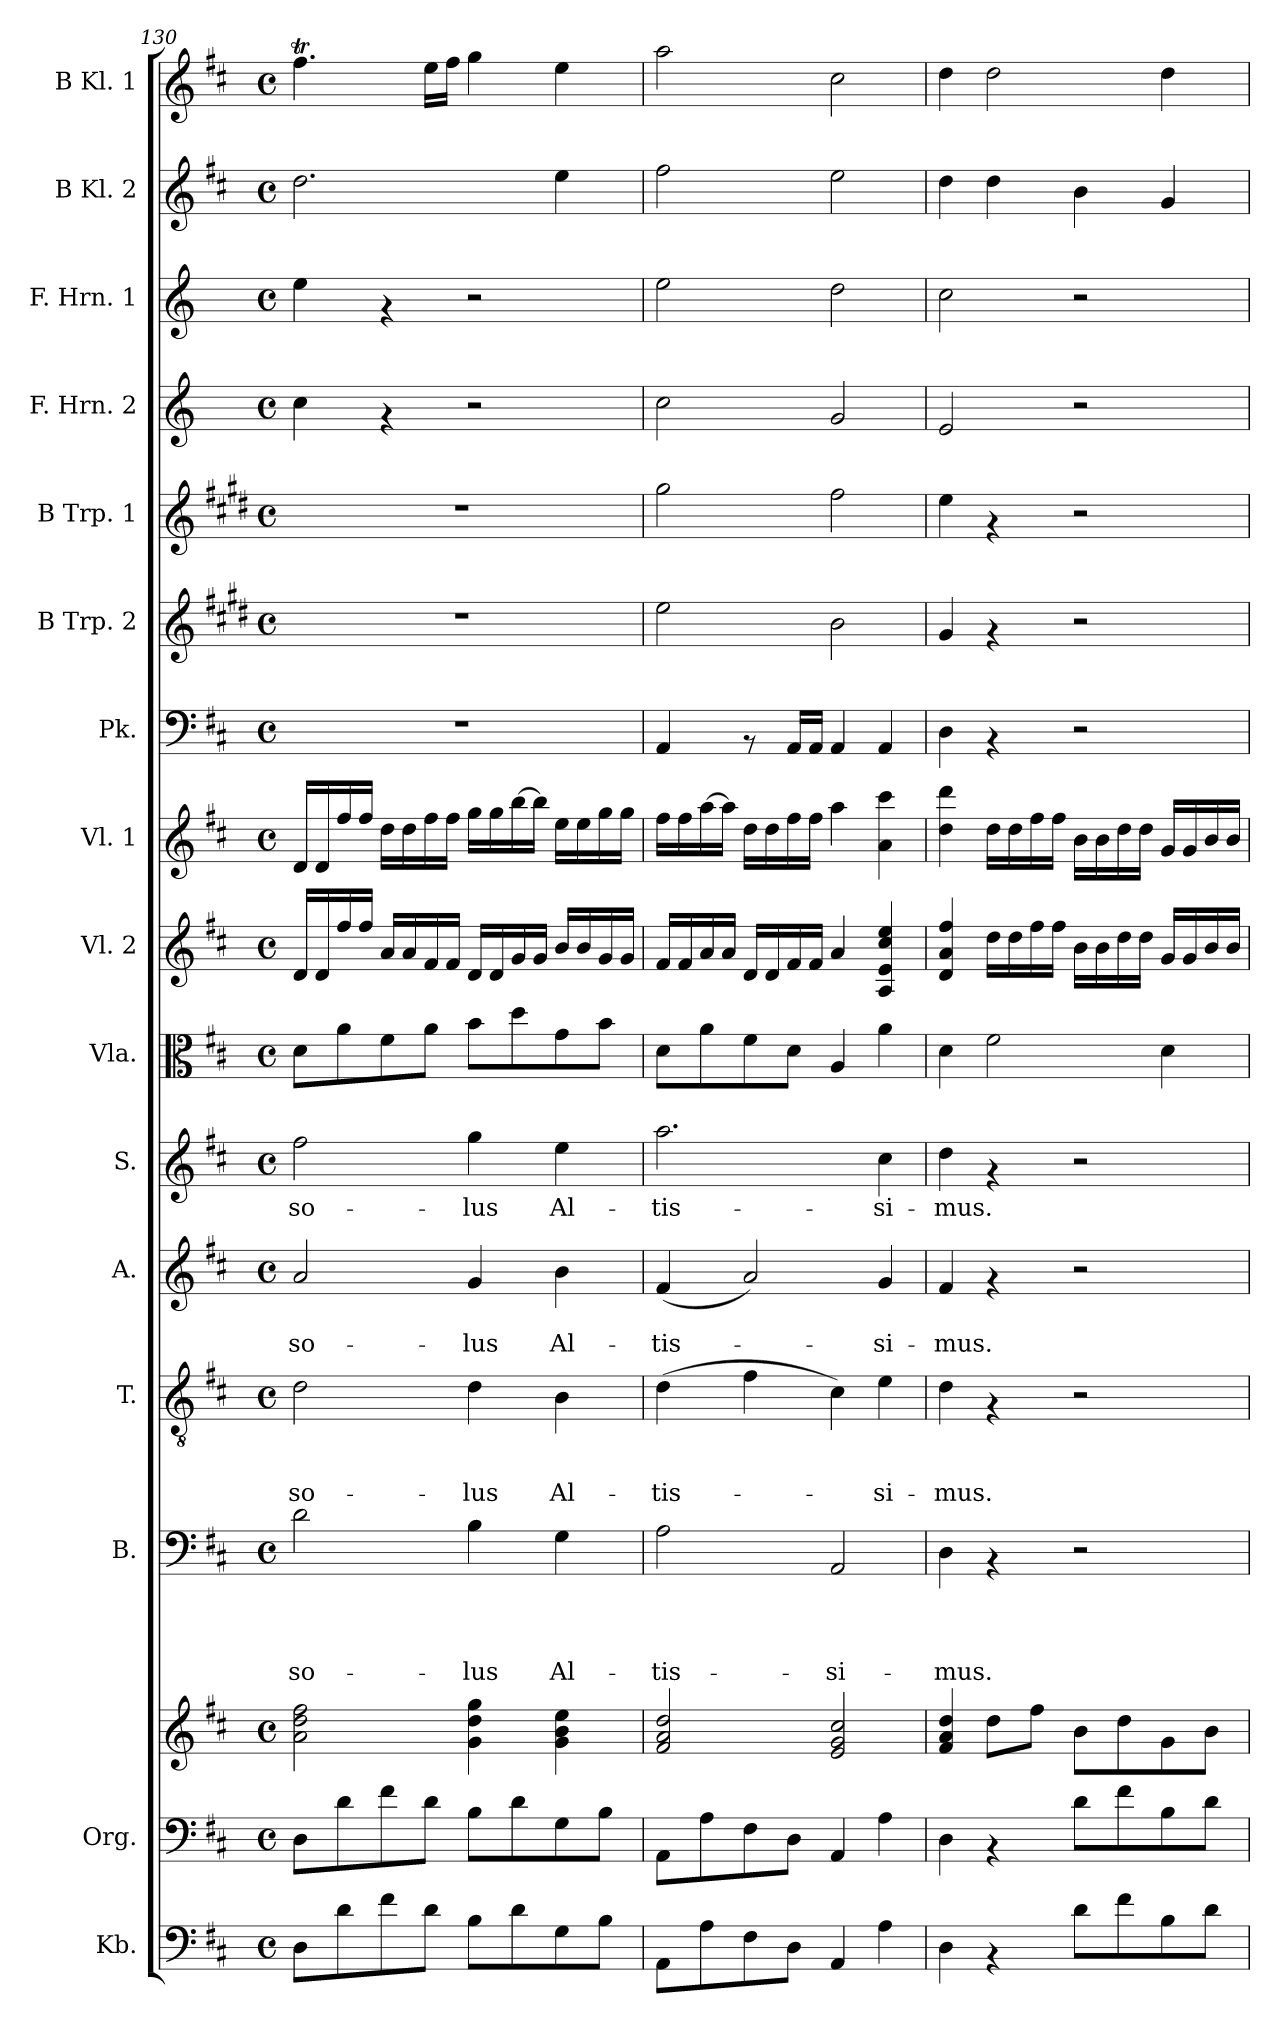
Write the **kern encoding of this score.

**kern	**kern	**kern	**kern	**text	**text	**text	**text	**kern	**text	**text	**text	**kern	**text	**text	**kern	**text	**kern	**kern	**kern	**kern	**kern	**kern	**kern	**kern	**kern	**kern
*part16	*part15	*part15	*part14	*part14	*part14	*part14	*part14	*part13	*part13	*part13	*part13	*part12	*part12	*part12	*part11	*part11	*part10	*part9	*part8	*part7	*part6	*part5	*part4	*part3	*part2	*part1
*staff17	*staff16	*staff15	*staff14	*staff14	*staff14	*staff14	*staff14	*staff13	*staff13	*staff13	*staff13	*staff12	*staff12	*staff12	*staff11	*staff11	*staff10	*staff9	*staff8	*staff7	*staff6	*staff5	*staff4	*staff3	*staff2	*staff1
*I"Kb.	*I"Org.	*	*I"B.	*	*	*	*	*I"T.	*	*	*	*I"A.	*	*	*I"S.	*	*I"Vla.	*I"Vl. 2	*I"Vl. 1	*I"Pk.	*I"B Trp. 2	*I"B Trp. 1	*I"F. Hrn. 2	*I"F. Hrn. 1	*I"B Kl. 2	*I"B Kl. 1
*I'Kb.	*	*	*I'B.	*	*	*	*	*I'T.	*	*	*	*I'A.	*	*	*I'S.	*	*I'Vla.	*I'Vl. 2	*I'Vl. 1	*I'Pk.	*I'B Trp. 2	*I'B Trp. 1	*I'F. Hrn. 2	*I'F. Hrn. 1	*I'B Kl. 2	*I'B Kl. 1
*clefF4	*clefF4	*clefG2	*clefF4	*	*	*	*	*clefGv2	*	*	*	*clefG2	*	*	*clefG2	*	*clefC3	*clefG2	*clefG2	*clefF4	*clefG2	*clefG2	*clefG2	*clefG2	*clefG2	*clefG2
*	*	*	*	*	*	*	*	*	*	*	*	*	*	*	*	*	*	*	*	*	*ITrd1c2	*ITrd1c2	*ITrd-1c-2	*ITrd-1c-2	*	*
*k[f#c#]	*k[f#c#]	*k[f#c#]	*k[f#c#]	*	*	*	*	*k[f#c#]	*	*	*	*k[f#c#]	*	*	*k[f#c#]	*	*k[f#c#]	*k[f#c#]	*k[f#c#]	*k[f#c#]	*k[f#c#]	*k[f#c#]	*k[f#c#]	*k[f#c#]	*k[f#c#]	*k[f#c#]
*D:	*D:	*D:	*D:	*	*	*	*	*D:	*	*	*	*D:	*	*	*D:	*	*D:	*D:	*D:	*D:	*D:	*D:	*D:	*D:	*D:	*D:
*M4/4	*M4/4	*M4/4	*M4/4	*	*	*	*	*M4/4	*	*	*	*M4/4	*	*	*M4/4	*	*M4/4	*M4/4	*M4/4	*M4/4	*M4/4	*M4/4	*M4/4	*M4/4	*M4/4	*M4/4
*met(c)	*met(c)	*met(c)	*met(c)	*	*	*	*	*met(c)	*	*	*	*met(c)	*	*	*met(c)	*	*met(c)	*met(c)	*met(c)	*met(c)	*met(c)	*met(c)	*met(c)	*met(c)	*met(c)	*met(c)
=130	=130	=130	=130	=130	=130	=130	=130	=130	=130	=130	=130	=130	=130	=130	=130	=130	=130	=130	=130	=130	=130	=130	=130	=130	=130	=130
!	!	!	!	!	!	!	!LO:LY:b	!	!	!	!LO:LY:b	!	!	!LO:LY:b	!	!LO:LY:b	!	!	!	!	!	!	!	!	!	!
8D\L	8D\L	2a\ 2dd\ 2ff#\	2d\	.	.	.	so-	2d\	.	.	so-	2a/	.	so-	2ff#\	so-	8d\L	16d/LL	16d/LL	1r	1r	1r	4dd\	4ff#\	2.dd\	4.ff#t\
.	.	.	.	.	.	.	.	.	.	.	.	.	.	.	.	.	.	16d/	16d/	.	.	.	.	.	.	.
8d\	8d\	.	.	.	.	.	.	.	.	.	.	.	.	.	.	.	8a\	16ff#/	16ff#/	.	.	.	.	.	.	.
.	.	.	.	.	.	.	.	.	.	.	.	.	.	.	.	.	.	16ff#/JJ	16ff#/JJ	.	.	.	.	.	.	.
8f#\	8f#\	.	.	.	.	.	.	.	.	.	.	.	.	.	.	.	8f#\	16a/LL	16dd\LL	.	.	.	4rf	4rf	.	.
.	.	.	.	.	.	.	.	.	.	.	.	.	.	.	.	.	.	16a/	16dd\	.	.	.	.	.	.	.
8d\J	8d\J	.	.	.	.	.	.	.	.	.	.	.	.	.	.	.	8a\J	16f#/	16ff#\	.	.	.	.	.	.	16ee\LL
.	.	.	.	.	.	.	.	.	.	.	.	.	.	.	.	.	.	16f#/JJ	16ff#\JJ	.	.	.	.	.	.	16ff#\JJ
!	!	!	!	!	!	!	!LO:LY:b	!	!	!	!LO:LY:b	!	!	!LO:LY:b	!	!LO:LY:b	!	!	!	!	!	!	!	!	!	!
8B\L	8B\L	4g\ 4dd\ 4gg\	4B\	.	.	.	-lus	4d\	.	.	-lus	4g/	.	-lus	4gg\	-lus	8b\L	16d/LL	16gg\LL	.	.	.	2r	2r	.	4gg\
.	.	.	.	.	.	.	.	.	.	.	.	.	.	.	.	.	.	16d/	16gg\	.	.	.	.	.	.	.
8d\	8d\	.	.	.	.	.	.	.	.	.	.	.	.	.	.	.	8dd\	16g/	[<16bb\	.	.	.	.	.	.	.
.	.	.	.	.	.	.	.	.	.	.	.	.	.	.	.	.	.	16g/JJ	16bb\JJ]	.	.	.	.	.	.	.
!	!	!	!	!	!	!	!LO:LY:b	!	!	!	!LO:LY:b	!	!	!LO:LY:b	!	!LO:LY:b	!	!	!	!	!	!	!	!	!	!
8G\	8G\	4g\ 4b\ 4ee\	4G\	.	.	.	Al-	4B\	.	.	Al-	4b\	.	Al-	4ee\	Al-	8g\	16b/LL	16ee\LL	.	.	.	.	.	4ee\	4ee\
.	.	.	.	.	.	.	.	.	.	.	.	.	.	.	.	.	.	16b/	16ee\	.	.	.	.	.	.	.
8B\J	8B\J	.	.	.	.	.	.	.	.	.	.	.	.	.	.	.	8b\J	16g/	16gg\	.	.	.	.	.	.	.
.	.	.	.	.	.	.	.	.	.	.	.	.	.	.	.	.	.	16g/JJ	16gg\JJ	.	.	.	.	.	.	.
=131	=131	=131	=131	=131	=131	=131	=131	=131	=131	=131	=131	=131	=131	=131	=131	=131	=131	=131	=131	=131	=131	=131	=131	=131	=131	=131
!	!	!	!	!	!	!	!LO:LY:b	!	!	!	!LO:LY:b	!	!	!LO:LY:b	!	!LO:LY:b	!	!	!	!	!	!	!	!	!	!
8AA\L	8AA\L	2f#/ 2a/ 2dd/	2A\	.	.	.	-tis-	(>4d\	.	.	-tis-	(<4f#/	.	-tis-	2.aa\	-tis-	8d\L	16f#/LL	16ff#\LL	4AA/	2dd\	2ff#\	2dd\	2ff#\	2ff#\	2aa\
.	.	.	.	.	.	.	.	.	.	.	.	.	.	.	.	.	.	16f#/	16ff#\	.	.	.	.	.	.	.
8A\	8A\	.	.	.	.	.	.	.	.	.	.	.	.	.	.	.	8a\	16a/	[>16aa\	.	.	.	.	.	.	.
.	.	.	.	.	.	.	.	.	.	.	.	.	.	.	.	.	.	16a/JJ	16aa\JJ]	.	.	.	.	.	.	.
8F#\	8F#\	.	.	.	.	.	.	4f#\	.	.	.	2a/)	.	.	.	.	8f#\	16d/LL	16dd\LL	8rAA	.	.	.	.	.	.
.	.	.	.	.	.	.	.	.	.	.	.	.	.	.	.	.	.	16d/	16dd\	.	.	.	.	.	.	.
8D\J	8D\J	.	.	.	.	.	.	.	.	.	.	.	.	.	.	.	8d\J	16f#/	16ff#\	16AA/LL	.	.	.	.	.	.
.	.	.	.	.	.	.	.	.	.	.	.	.	.	.	.	.	.	16f#/JJ	16ff#\JJ	16AA/JJ	.	.	.	.	.	.
!	!	!	!	!	!	!	!LO:LY:b	!	!	!	!	!	!	!	!	!	!	!	!	!	!	!	!	!	!	!
4AA/	4AA/	2e/ 2g/ 2cc#/	2AA/	.	.	.	-si-	4c#\)	.	.	.	.	.	.	.	.	4A/	4a/	4aa\	4AA/	2a\	2ee\	2a/	2ee\	2ee\	2cc#\
!	!	!	!	!	!	!	!	!	!	!	!LO:LY:b	!	!	!LO:LY:b	!	!LO:LY:b	!	!	!	!	!	!	!	!	!	!
4A\	4A\	.	.	.	.	.	.	4e\	.	.	-si-	4g/	.	-si-	4cc#\	-si-	4a\	4A/ 4e/ 4cc#/ 4ee/	4a\ 4ccc#\	4AA/	.	.	.	.	.	.
=132	=132	=132	=132	=132	=132	=132	=132	=132	=132	=132	=132	=132	=132	=132	=132	=132	=132	=132	=132	=132	=132	=132	=132	=132	=132	=132
!	!	!	!	!	!	!	!LO:LY:b	!	!	!	!LO:LY:b	!	!	!LO:LY:b	!	!LO:LY:b	!	!	!	!	!	!	!	!	!	!
4D\	4D\	4f#/ 4a/ 4dd/	4D\	.	.	.	-mus.	4d\	.	.	-mus.	4f#/	.	-mus.	4dd\	-mus.	4d\	4d/ 4a/ 4ff#/	4dd\ 4ddd\	4D\	4f#/	4dd\	2f#/	2dd\	4dd\	4dd\
4rAA	4rAA	8dd\L	4rAA	.	.	.	.	4rF	.	.	.	4rf	.	.	4rf	.	2f#\	16dd\LL	16dd\LL	4rAA	4rf	4rf	.	.	4dd\	2dd\
.	.	.	.	.	.	.	.	.	.	.	.	.	.	.	.	.	.	16dd\	16dd\	.	.	.	.	.	.	.
.	.	8ff#\J	.	.	.	.	.	.	.	.	.	.	.	.	.	.	.	16ff#\	16ff#\	.	.	.	.	.	.	.
.	.	.	.	.	.	.	.	.	.	.	.	.	.	.	.	.	.	16ff#\JJ	16ff#\JJ	.	.	.	.	.	.	.
8d\L	8d\L	8b\L	2r	.	.	.	.	2r	.	.	.	2r	.	.	2r	.	.	16b\LL	16b\LL	2r	2r	2r	2r	2r	4b\	.
.	.	.	.	.	.	.	.	.	.	.	.	.	.	.	.	.	.	16b\	16b\	.	.	.	.	.	.	.
8f#\	8f#\	8dd\	.	.	.	.	.	.	.	.	.	.	.	.	.	.	.	16dd\	16dd\	.	.	.	.	.	.	.
.	.	.	.	.	.	.	.	.	.	.	.	.	.	.	.	.	.	16dd\JJ	16dd\JJ	.	.	.	.	.	.	.
8B\	8B\	8g\	.	.	.	.	.	.	.	.	.	.	.	.	.	.	4d\	16g/LL	16g/LL	.	.	.	.	.	4g/	4dd\
.	.	.	.	.	.	.	.	.	.	.	.	.	.	.	.	.	.	16g/	16g/	.	.	.	.	.	.	.
8d\J	8d\J	8b\J	.	.	.	.	.	.	.	.	.	.	.	.	.	.	.	16b/	16b/	.	.	.	.	.	.	.
.	.	.	.	.	.	.	.	.	.	.	.	.	.	.	.	.	.	16b/JJ	16b/JJ	.	.	.	.	.	.	.
=	=	=	=	=	=	=	=	=	=	=	=	=	=	=	=	=	=	=	=	=	=	=	=	=	=	=
*-	*-	*-	*-	*-	*-	*-	*-	*-	*-	*-	*-	*-	*-	*-	*-	*-	*-	*-	*-	*-	*-	*-	*-	*-	*-	*-
